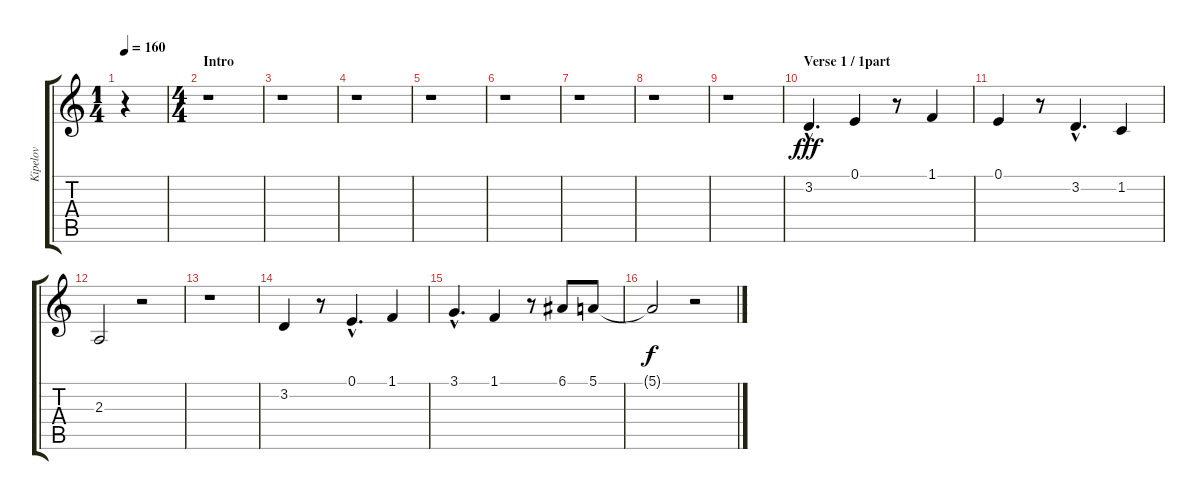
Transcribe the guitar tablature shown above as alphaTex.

\track ("Kipelov" "Kipelov") {instrument tenorsax}
\staff {score tabs}
\tuning (E4 B3 G3 D3 A2 E2) {hide}
\ts (1 4)
\tempo 160
\clef g2
\ks c
r.4{dy fff instrument tenorsax} |
\ts (4 4)
\section ("" "Intro")
r.1 |
r.1 |
r.1 |
r.1 |
r.1 |
r.1 |
r.1 |
r.1 |
\section ("" "Verse 1 / 1part")
3.2{hac}.4{d} 0.1.4 r.8 1.1.4 |
0.1.4 r.8 3.2{hac}.4{d} 1.2.4 |
2.3.2 r.2 |
r.1 |
3.2.4 r.8 0.1{hac}.4{d} 1.1.4 |
3.1{hac}.4{d} 1.1.4 r.8 6.1.8 5.1.8 |
5.1{t}.2{dy f} r.2
